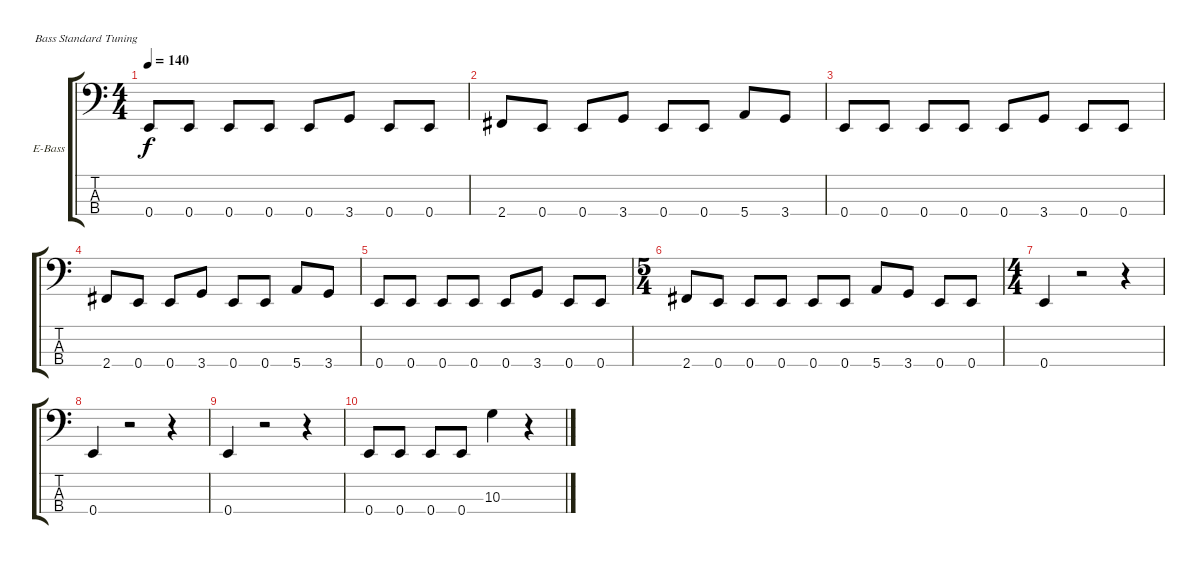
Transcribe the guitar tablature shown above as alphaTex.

\defaultSystemsLayout 4
\bracketExtendMode groupsimilarinstruments
\firstSystemTrackNameOrientation horizontal
\otherSystemsTrackNameOrientation horizontal
\track ("Bass Guitar" "E-Bass") {instrument electricbasspick}
\staff {score tabs}
\tuning (G2 D2 A1 E1)
\ts (4 4)
\tempo 140
\clef f4
\ks c
0.4.8{dy f} 0.4.8 0.4.8 0.4.8 0.4.8 3.4.8 0.4.8 0.4.8 |
2.4.8 0.4.8 0.4.8 3.4.8 0.4.8 0.4.8 5.4.8 3.4.8 |
0.4.8 0.4.8 0.4.8 0.4.8 0.4.8 3.4.8 0.4.8 0.4.8 |
2.4.8 0.4.8 0.4.8 3.4.8 0.4.8 0.4.8 5.4.8 3.4.8 |
0.4.8 0.4.8 0.4.8 0.4.8 0.4.8 3.4.8 0.4.8 0.4.8 |
\ts (5 4)
2.4.8 0.4.8 0.4.8 0.4.8 0.4.8 0.4.8 5.4.8 3.4.8 0.4.8 0.4.8 |
\ts (4 4)
0.4.4 r.2 r.4 |
0.4.4 r.2 r.4 |
0.4.4 r.2 r.4 |
0.4.8 0.4.8 0.4.8 0.4.8 10.3.4 r.4
